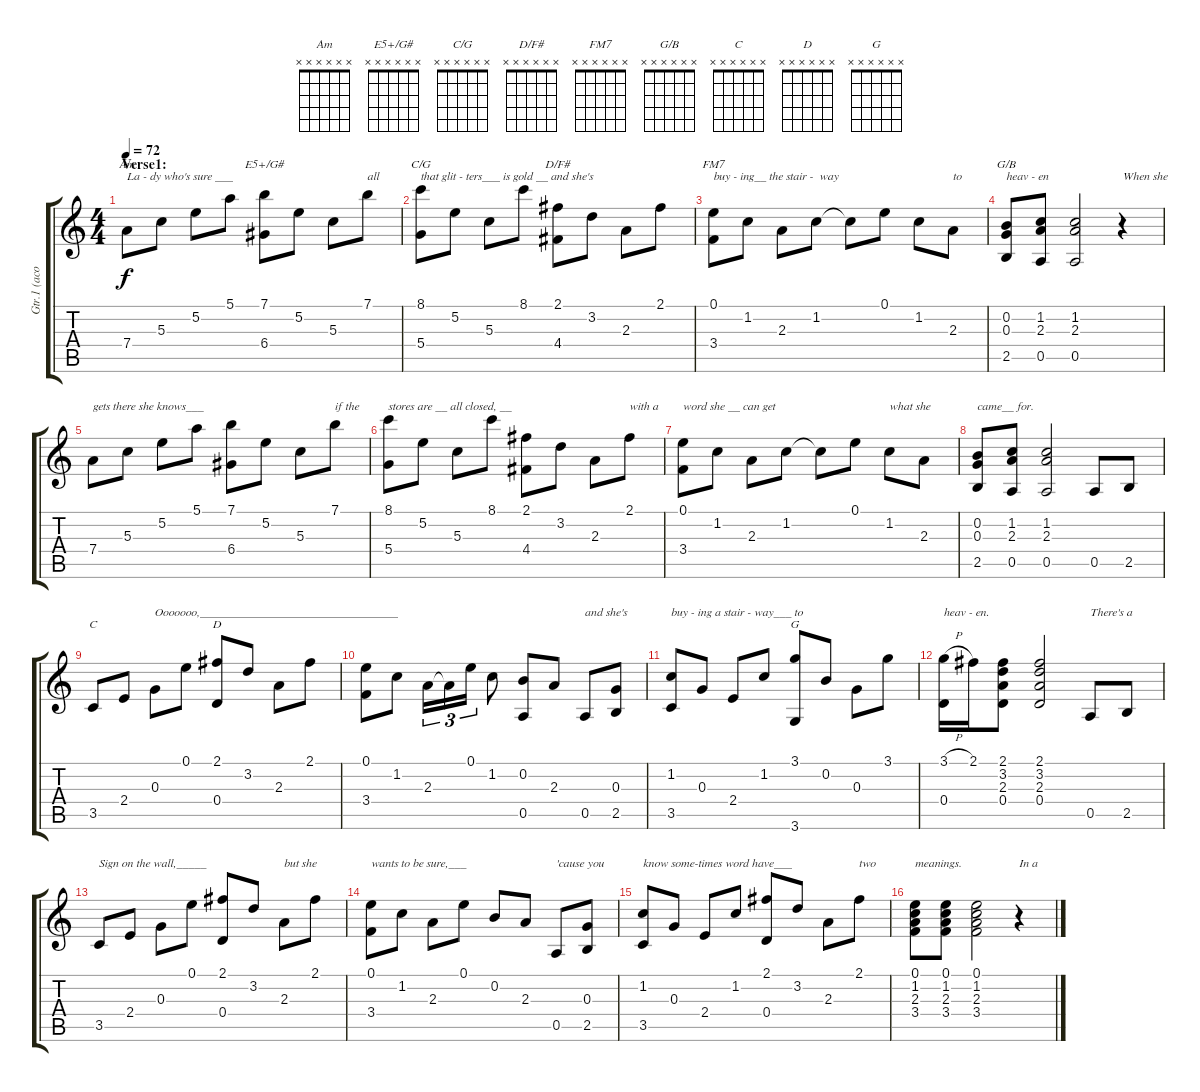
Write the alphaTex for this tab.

\track ("Gtr.1 (acous.)" "Gtr.1 (aco") {instrument acousticguitarsteel}
\staff {score tabs}
\tuning (E4 B3 G3 D3 A2 E2) {hide}
\chord ("Am" x x x x x x) {firstfret 0}
\chord ("E5+/G#" x x x x x x) {firstfret 0}
\chord ("C/G" x x x x x x) {firstfret 0}
\chord ("D/F#" x x x x x x) {firstfret 0}
\chord ("FM7" x x x x x x) {firstfret 0}
\chord ("G/B" x x x x x x) {firstfret 0}
\chord ("C" x x x x x x) {firstfret 0}
\chord ("D" x x x x x x) {firstfret 0}
\chord ("G" x x x x x x) {firstfret 0}
\ts (4 4)
\section ("" "Verse1:")
\tempo 72
\clef g2
\ks c
7.4.8{ch "Am" txt "La - dy who's sure ___" dy f} 5.3.8 5.2.8 5.1.8 (7.1 6.4).8{ch "E5+/G#"} 5.2.8 5.3.8 7.1.8{txt "all"} |
(8.1 5.4).8{ch "C/G" txt "that glit - ters___ is gold __ and she's"} 5.2.8 5.3.8 8.1.8 (2.1 4.4).8{ch "D/F#"} 3.2.8 2.3.8 2.1.8 |
(0.1 3.4).8{ch "FM7" txt "buy - ing__ the stair -  way"} 1.2.8 2.3.8 1.2.8 1.2{t}.8 0.1.8 1.2.8 2.3.8{txt "to"} |
(0.2 0.3 2.5).8{ch "G/B" txt "heav - en"} (1.2 2.3 0.5).8 (1.2 2.3 0.5).2 r.4{txt "When she"} |
7.4.8{txt "gets there she knows___"} 5.3.8 5.2.8 5.1.8 (7.1 6.4).8 5.2.8 5.3.8 7.1.8{txt "if the"} |
(8.1 5.4).8{txt "stores are __ all closed, __"} 5.2.8 5.3.8 8.1.8 (2.1 4.4).8 3.2.8 2.3.8 2.1.8{txt "with a"} |
(0.1 3.4).8{txt "word she __ can get"} 1.2.8 2.3.8 1.2.8 1.2{t}.8 0.1.8 1.2.8{txt "what she"} 2.3.8 |
(0.2 0.3 2.5).8{txt "came__ for."} (1.2 2.3 0.5).8 (1.2 2.3 0.5).2 0.5.8 2.5.8 |
3.5.8{ch "C"} 2.4.8 0.3.8{txt "Ooooooo,_________________________________"} 0.1.8 (2.1 0.4).8{ch "D"} 3.2.8 2.3.8 2.1.8 |
(0.1 3.4).8 1.2.8 2.3.16{tu (3 2)} 2.3{t}.16{tu (3 2)} 0.1.16{tu (3 2)} 1.2.8 (0.2 0.5).8 2.3.8 0.5.8{txt "and she's"} (0.3 2.5).8 |
(1.2 3.5).8{txt "buy - ing a stair - way___ to"} 0.3.8 2.4.8 1.2.8 (3.1 3.6).8{ch "G"} 0.2.8 0.3.8 3.1.8 |
(3.1{h} 0.4).16{txt "heav - en."} 2.1.16 (2.1 3.2 2.3 0.4).8 (2.1 3.2 2.3 0.4).2 0.5.8{txt "There's a"} 2.5.8 |
3.5.8{txt "Sign on the wall,_____"} 2.4.8 0.3.8 0.1.8 (2.1 0.4).8 3.2.8 2.3.8{txt "but she"} 2.1.8 |
(0.1 3.4).8{txt "wants to be sure,___"} 1.2.8 2.3.8 0.1.8 0.2.8 2.3.8 0.5.8{txt "'cause you"} (0.3 2.5).8 |
(1.2 3.5).8{txt "know some-times word have___"} 0.3.8 2.4.8 1.2.8 (2.1 0.4).8 3.2.8 2.3.8 2.1.8{txt "two"} |
(0.1 1.2 2.3 3.4).8{txt "meanings."} (0.1 1.2 2.3 3.4).8 (0.1 1.2 2.3 3.4).2 r.4{txt "In a"}
